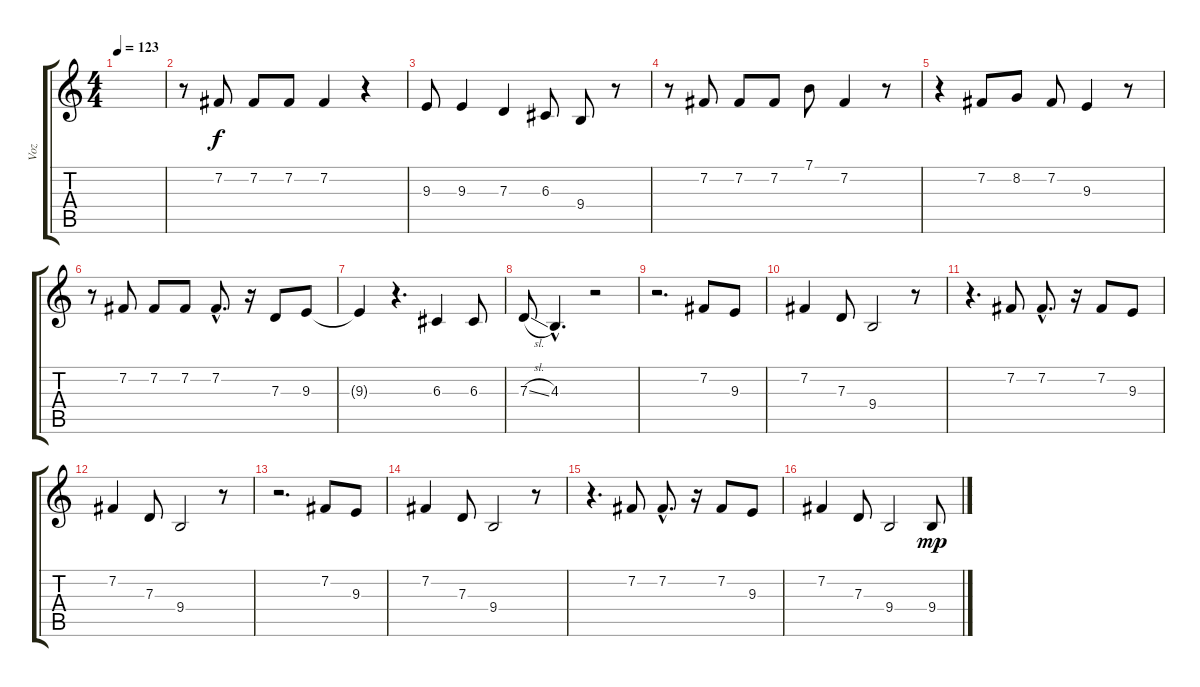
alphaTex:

\track ("Voz" "Voz") {instrument piccolo}
\staff {score tabs}
\tuning (E4 B3 G3 D3 A2 E2) {hide}
\ts (4 4)
\tempo 123
\clef g2
\ks c
|
r.8 7.2.8{dy f} 7.2.8 7.2.8 7.2.4 r.4 |
9.3.8 9.3.4 7.3.4 6.3.8 9.4.8 r.8 |
r.8 7.2.8 7.2.8 7.2.8 7.1.8 7.2.4 r.8 |
r.4 7.2.8 8.2.8 7.2.8 9.3.4 r.8 |
r.8 7.2.8 7.2.8 7.2.8 7.2{hac}.8{d} r.16 7.3.8 9.3.8 |
9.3{t}.4 r.4{d} 6.3.4 6.3.8 |
7.3{sl}.8 4.3{hac}.4{d} r.2 |
r.2{d} 7.2.8 9.3.8 |
7.2.4 7.3.8 9.4.2 r.8 |
r.4{d} 7.2.8 7.2{hac}.8{d} r.16 7.2.8 9.3.8 |
7.2.4 7.3.8 9.4.2 r.8 |
r.2{d} 7.2.8 9.3.8 |
7.2.4 7.3.8 9.4.2 r.8 |
r.4{d} 7.2.8 7.2{hac}.8{d} r.16 7.2.8 9.3.8 |
7.2.4 7.3.8 9.4.2 9.4.8{dy mp}
